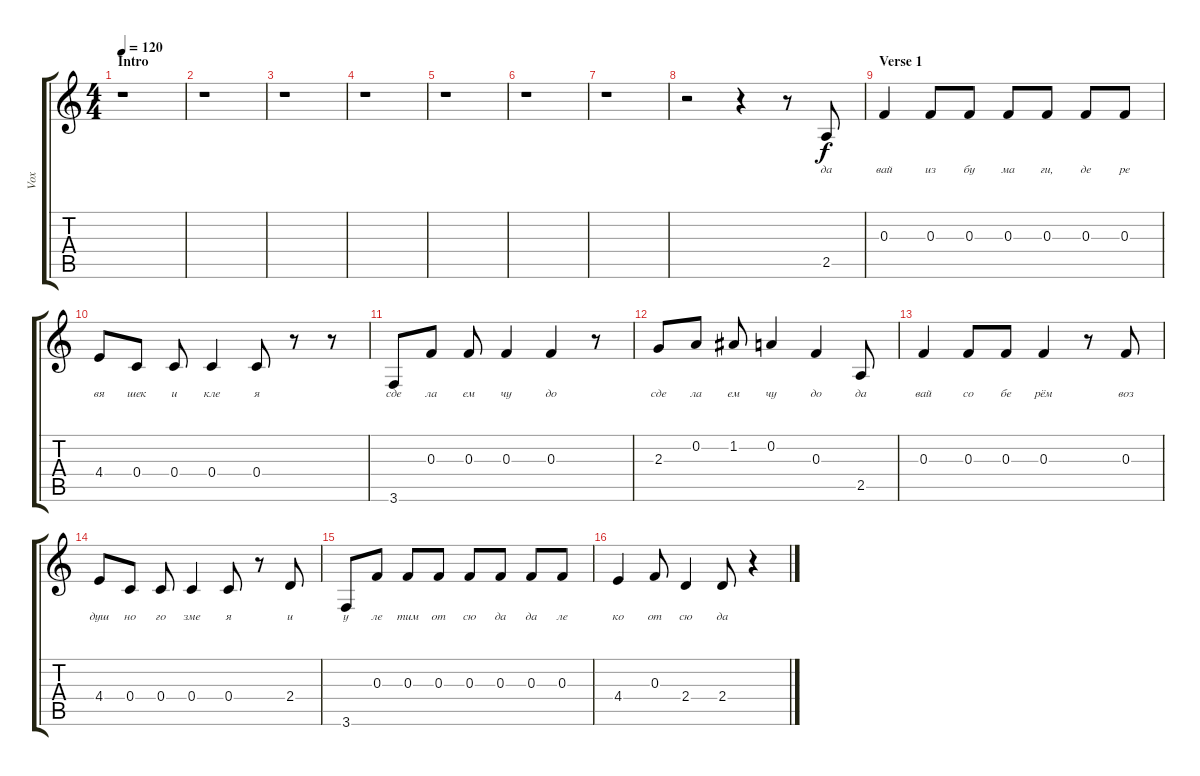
\track ("Vox" "Vox") {instrument fretlessbass}
\staff {score tabs}
\tuning (D4 A3 F3 C3 G2 D2) {hide}
\ts (4 4)
\section ("" "Intro")
\tempo 120
\clef g2
\ks c
r.1{dy f instrument fretlessbass} |
r.1 |
r.1 |
r.1 |
r.1 |
r.1 |
r.1 |
r.2 r.4 r.8 2.5.8{lyrics (0 "да") lyrics (1 "") lyrics (2 "") lyrics (3 "") lyrics (4 "")} |
\section ("" "Verse 1")
0.3.4{lyrics (0 "вай") lyrics (1 "") lyrics (2 "") lyrics (3 "") lyrics (4 "")} 0.3.8{lyrics (0 "из") lyrics (1 "") lyrics (2 "") lyrics (3 "") lyrics (4 "")} 0.3.8{lyrics (0 "бу") lyrics (1 "") lyrics (2 "") lyrics (3 "") lyrics (4 "")} 0.3.8{lyrics (0 "ма") lyrics (1 "") lyrics (2 "") lyrics (3 "") lyrics (4 "")} 0.3.8{lyrics (0 "ги,") lyrics (1 "") lyrics (2 "") lyrics (3 "") lyrics (4 "")} 0.3.8{lyrics (0 "де") lyrics (1 "") lyrics (2 "") lyrics (3 "") lyrics (4 "")} 0.3.8{lyrics (0 "ре") lyrics (1 "") lyrics (2 "") lyrics (3 "") lyrics (4 "")} |
4.4.8{lyrics (0 "вя") lyrics (1 "") lyrics (2 "") lyrics (3 "") lyrics (4 "")} 0.4.8{lyrics (0 "шек") lyrics (1 "") lyrics (2 "") lyrics (3 "") lyrics (4 "")} 0.4.8{lyrics (0 "и") lyrics (1 "") lyrics (2 "") lyrics (3 "") lyrics (4 "")} 0.4.4{lyrics (0 "кле") lyrics (1 "") lyrics (2 "") lyrics (3 "") lyrics (4 "")} 0.4.8{lyrics (0 "я") lyrics (1 "") lyrics (2 "") lyrics (3 "") lyrics (4 "")} r.8 r.8 |
3.6.8{lyrics (0 "сде") lyrics (1 "") lyrics (2 "") lyrics (3 "") lyrics (4 "")} 0.3.8{lyrics (0 "ла") lyrics (1 "") lyrics (2 "") lyrics (3 "") lyrics (4 "")} 0.3.8{lyrics (0 "ем") lyrics (1 "") lyrics (2 "") lyrics (3 "") lyrics (4 "")} 0.3.4{lyrics (0 "чу") lyrics (1 "") lyrics (2 "") lyrics (3 "") lyrics (4 "")} 0.3.4{lyrics (0 "до") lyrics (1 "") lyrics (2 "") lyrics (3 "") lyrics (4 "")} r.8 |
2.3.8{lyrics (0 "сде") lyrics (1 "") lyrics (2 "") lyrics (3 "") lyrics (4 "")} 0.2.8{lyrics (0 "ла") lyrics (1 "") lyrics (2 "") lyrics (3 "") lyrics (4 "")} 1.2.8{lyrics (0 "ем") lyrics (1 "") lyrics (2 "") lyrics (3 "") lyrics (4 "")} 0.2.4{lyrics (0 "чу") lyrics (1 "") lyrics (2 "") lyrics (3 "") lyrics (4 "")} 0.3.4{lyrics (0 "до") lyrics (1 "") lyrics (2 "") lyrics (3 "") lyrics (4 "")} 2.5.8{lyrics (0 "да") lyrics (1 "") lyrics (2 "") lyrics (3 "") lyrics (4 "")} |
0.3.4{lyrics (0 "вай") lyrics (1 "") lyrics (2 "") lyrics (3 "") lyrics (4 "")} 0.3.8{lyrics (0 "со") lyrics (1 "") lyrics (2 "") lyrics (3 "") lyrics (4 "")} 0.3.8{lyrics (0 "бе") lyrics (1 "") lyrics (2 "") lyrics (3 "") lyrics (4 "")} 0.3.4{lyrics (0 "рём") lyrics (1 "") lyrics (2 "") lyrics (3 "") lyrics (4 "")} r.8 0.3.8{lyrics (0 "воз") lyrics (1 "") lyrics (2 "") lyrics (3 "") lyrics (4 "")} |
4.4.8{lyrics (0 "душ") lyrics (1 "") lyrics (2 "") lyrics (3 "") lyrics (4 "")} 0.4.8{lyrics (0 "но") lyrics (1 "") lyrics (2 "") lyrics (3 "") lyrics (4 "")} 0.4.8{lyrics (0 "го") lyrics (1 "") lyrics (2 "") lyrics (3 "") lyrics (4 "")} 0.4.4{lyrics (0 "зме") lyrics (1 "") lyrics (2 "") lyrics (3 "") lyrics (4 "")} 0.4.8{lyrics (0 "я") lyrics (1 "") lyrics (2 "") lyrics (3 "") lyrics (4 "")} r.8 2.4.8{lyrics (0 "и") lyrics (1 "") lyrics (2 "") lyrics (3 "") lyrics (4 "")} |
3.6.8{lyrics (0 "у") lyrics (1 "") lyrics (2 "") lyrics (3 "") lyrics (4 "")} 0.3.8{lyrics (0 "ле") lyrics (1 "") lyrics (2 "") lyrics (3 "") lyrics (4 "")} 0.3.8{lyrics (0 "тим") lyrics (1 "") lyrics (2 "") lyrics (3 "") lyrics (4 "")} 0.3.8{lyrics (0 "от") lyrics (1 "") lyrics (2 "") lyrics (3 "") lyrics (4 "")} 0.3.8{lyrics (0 "сю") lyrics (1 "") lyrics (2 "") lyrics (3 "") lyrics (4 "")} 0.3.8{lyrics (0 "да") lyrics (1 "") lyrics (2 "") lyrics (3 "") lyrics (4 "")} 0.3.8{lyrics (0 "да") lyrics (1 "") lyrics (2 "") lyrics (3 "") lyrics (4 "")} 0.3.8{lyrics (0 "ле") lyrics (1 "") lyrics (2 "") lyrics (3 "") lyrics (4 "")} |
4.4.4{lyrics (0 "ко") lyrics (1 "") lyrics (2 "") lyrics (3 "") lyrics (4 "")} 0.3.8{lyrics (0 "от") lyrics (1 "") lyrics (2 "") lyrics (3 "") lyrics (4 "")} 2.4.4{lyrics (0 "сю") lyrics (1 "") lyrics (2 "") lyrics (3 "") lyrics (4 "")} 2.4.8{lyrics (0 "да") lyrics (1 "") lyrics (2 "") lyrics (3 "") lyrics (4 "")} r.4
